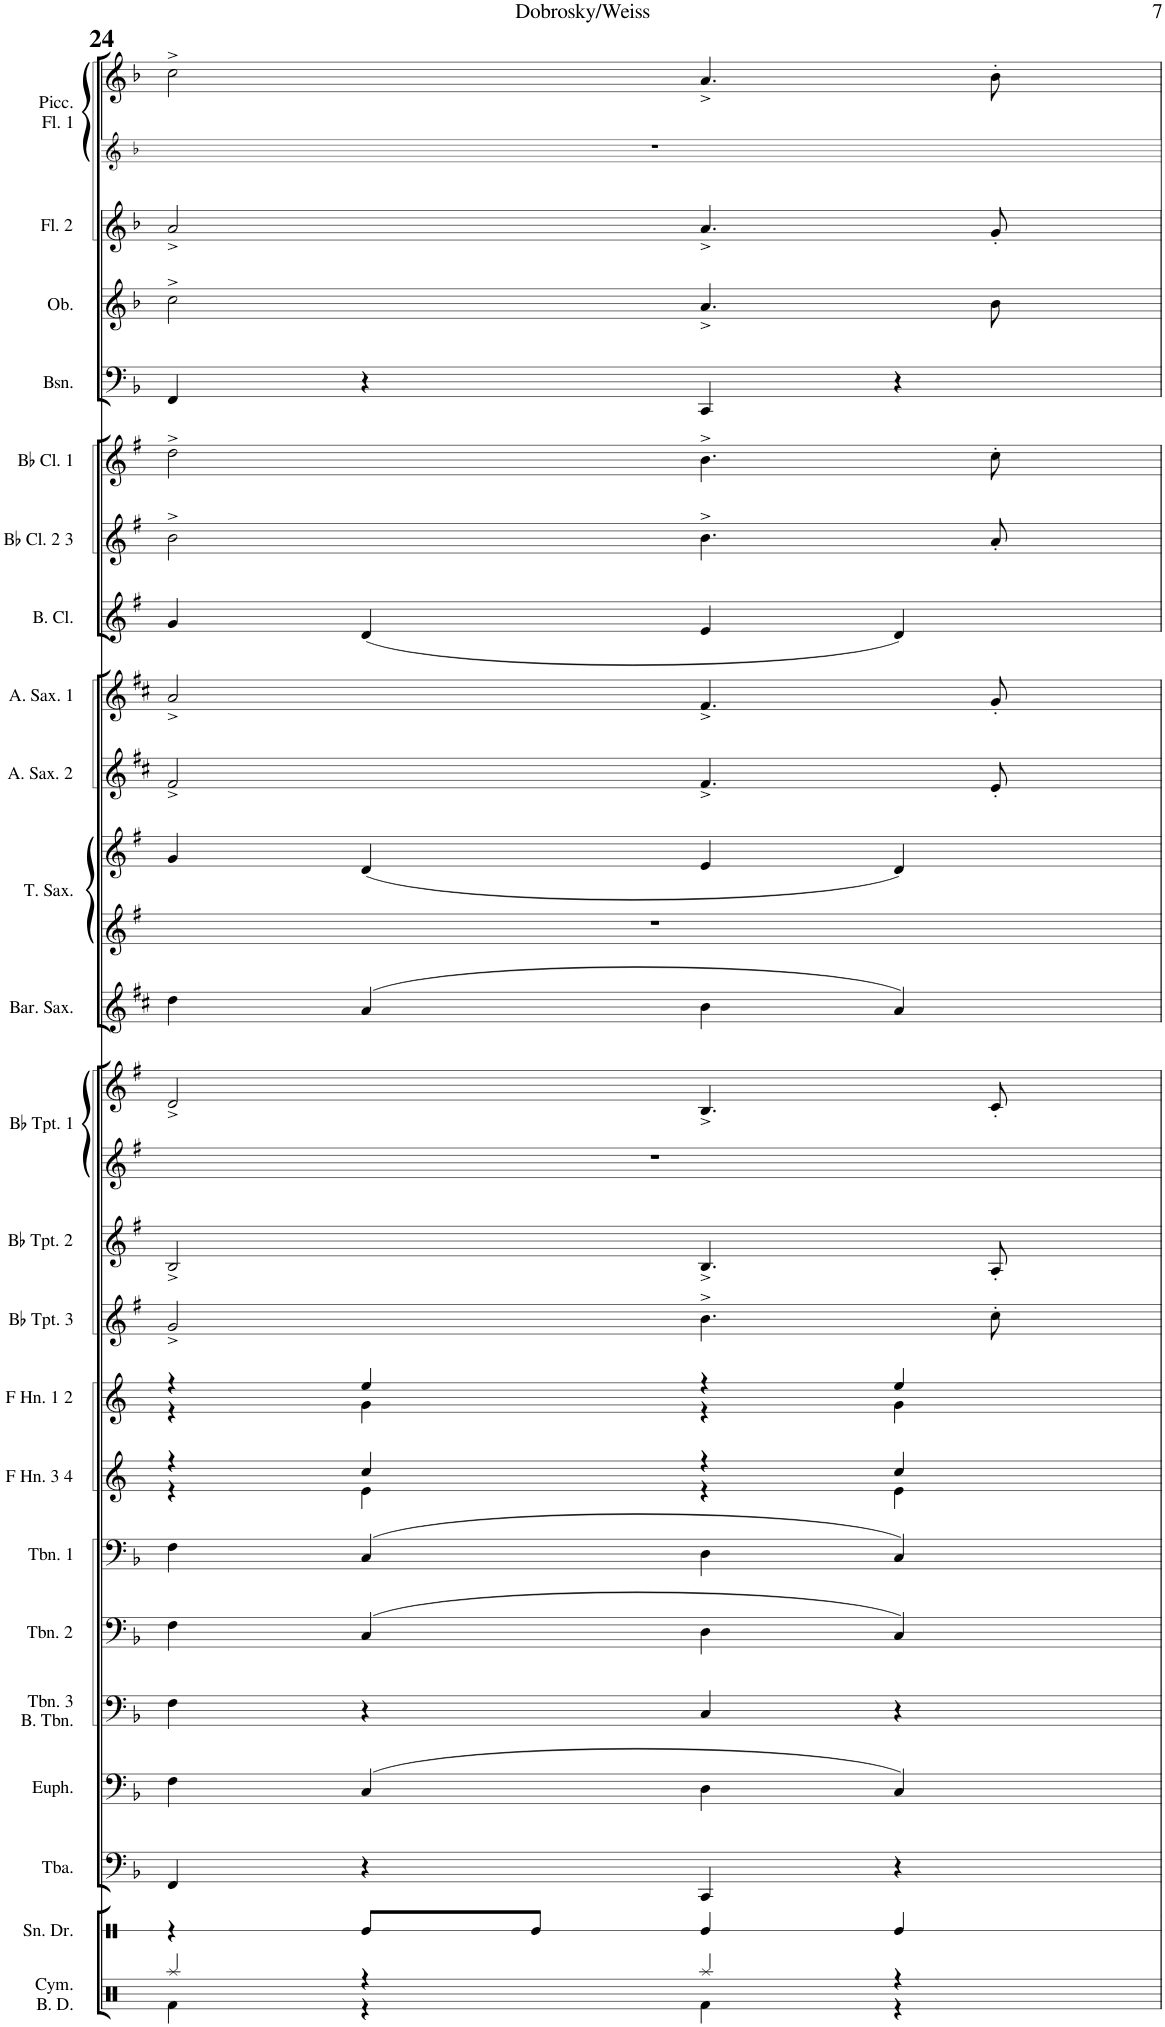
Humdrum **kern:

**kern	**kern	**kern	**kern	**kern	**kern	**kern	**kern	**kern	**kern	**kern	**kern	**kern	**kern	**kern	**kern	**kern	**kern	**kern	**kern	**kern
*part21	*part20	*part19	*part18	*part17	*part16	*part15	*part14	*part13	*part12	*part11	*part10	*part9	*part8	*part7	*part6	*part5	*part4	*part3	*part2	*part1
*staff21	*staff20	*staff19	*staff18	*staff17	*staff16	*staff15	*staff14	*staff13	*staff12	*staff11	*staff10	*staff9	*staff8	*staff7	*staff6	*staff5	*staff4	*staff3	*staff2	*staff1
*I"Tuba	*I"Euphonium	*I"Trombone 3 Bass Trombone	*I"Trombone 2	*I"Trombone 1	*I"F Horn 3 &amp; 4	*I"F Horn 1 &amp; 2	*I"Bb Trumpet 3	*I"Bb Trumpet 2	*I"Bb Trumpet 1	*I"Baritone Saxophone	*I"Tenor Saxophone	*I"Alto Saxophone 2	*I"Alto Saxophone 1	*I"Bass Clarinet	*I"Bb Clarinet 2 &amp; 3	*I"Bb Clarinet 1	*I"Bassoon	*I"Oboe	*I"Flute 2	*I"Piccolo Flute 1
*I'Tba.	*I'Euph.	*I'Tbn. 3 B. Tbn.	*I'Tbn. 2	*I'Tbn. 1	*I'F Hn. 3 4	*I'F Hn. 1 2	*I'Bb Tpt. 3	*I'Bb Tpt. 2	*I'Bb Tpt. 1	*I'Bar. Sax.	*I'T. Sax.	*I'A. Sax. 2	*I'A. Sax. 1	*I'B. Cl.	*I'Bb Cl. 2 3	*I'Bb Cl. 1	*I'Bsn.	*I'Ob.	*I'Fl. 2	*I'Picc. Fl. 1
!!LO:PB:g=z
*clefF4	*clefF4	*clefF4	*clefF4	*clefF4	*clefG2	*clefG2	*clefG2	*clefG2	*clefG2	*clefG2	*clefG2	*clefG2	*clefG2	*clefG2	*clefG2	*clefG2	*clefF4	*clefG2	*clefG2	*clefG2
*	*	*	*	*	*Trd4c7	*Trd4c7	*Trd1c2	*Trd1c2	*Trd1c2	*Trd12c21	*Trd8c14	*Trd5c9	*Trd5c9	*Trd8c14	*Trd1c2	*Trd1c2	*	*	*	*
*k[b-]	*k[b-]	*k[b-]	*k[b-]	*k[b-]	*k[]	*k[]	*k[f#]	*k[f#]	*k[f#]	*k[f#c#]	*k[f#]	*k[f#c#]	*k[f#c#]	*k[f#]	*k[f#]	*k[f#]	*k[b-]	*k[b-]	*k[b-]	*k[b-]
*M4/4	*M4/4	*M4/4	*M4/4	*M4/4	*M4/4	*M4/4	*M4/4	*M4/4	*M4/4	*M4/4	*M4/4	*M4/4	*M4/4	*M4/4	*M4/4	*M4/4	*M4/4	*M4/4	*M4/4	*M4/4
*met(c|)	*met(c|)	*met(c|)	*met(c|)	*met(c|)	*met(c|)	*met(c|)	*met(c|)	*met(c|)	*met(c|)	*met(c|)	*met(c|)	*met(c|)	*met(c|)	*met(c|)	*met(c|)	*met(c|)	*met(c|)	*met(c|)	*met(c|)	*met(c|)
=24	=24	=24	=24	=24	=24	=24	=24	=24	=24	=24	=24	=24	=24	=24	=24	=24	=24	=24	=24	=24
*	*	*	*	*	*^	*^	*	*	*	*	*	*	*	*	*	*	*	*	*	*
4FF/	4F\	4F\	4F\	4F\	4r	4r	4r	4r	2g^/	2B^/	2d^/	4dd\	4g/	2f#^/	2a^/	4g/	2b^\	2dd^\	4FF/	2cc^\	2a^/	2cc^\
4r	(4C/	4r	(4C/	(4C/	4cc/	4e\	4ee/	4g\	.	.	.	(4a/	(4d/	.	.	(4d/	.	.	4r	.	.	.
4CC/	4D\	4C/	4D\	4D\	4r	4r	4r	4r	4.b^\	4.B^/	4.B^/	4b\	4e/	4.f#^/	4.f#^/	4e/	4.b^\	4.b^\	4CC/	4.a^/	4.a^/	4.a^/
4r	4C/)	4r	4C/)	4C/)	4cc/	4e\	4ee/	4g\	.	.	.	4a/)	4d/)	.	.	4d/)	.	.	4r	.	.	.
.	.	.	.	.	.	.	.	.	8cc'\	8A'/	8c'/	.	.	8e'/	8g'/	.	8a'/	8cc'\	.	8b-\	8g'/	8b-'\
*	*	*	*	*	*v	*v	*	*	*	*	*	*	*	*	*	*	*	*	*	*	*	*
*	*	*	*	*	*	*v	*v	*	*	*	*	*	*	*	*	*	*	*	*	*	*
=	=	=	=	=	=	=	=	=	=	=	=	=	=	=	=	=	=	=	=	=
*-	*-	*-	*-	*-	*-	*-	*-	*-	*-	*-	*-	*-	*-	*-	*-	*-	*-	*-	*-	*-
